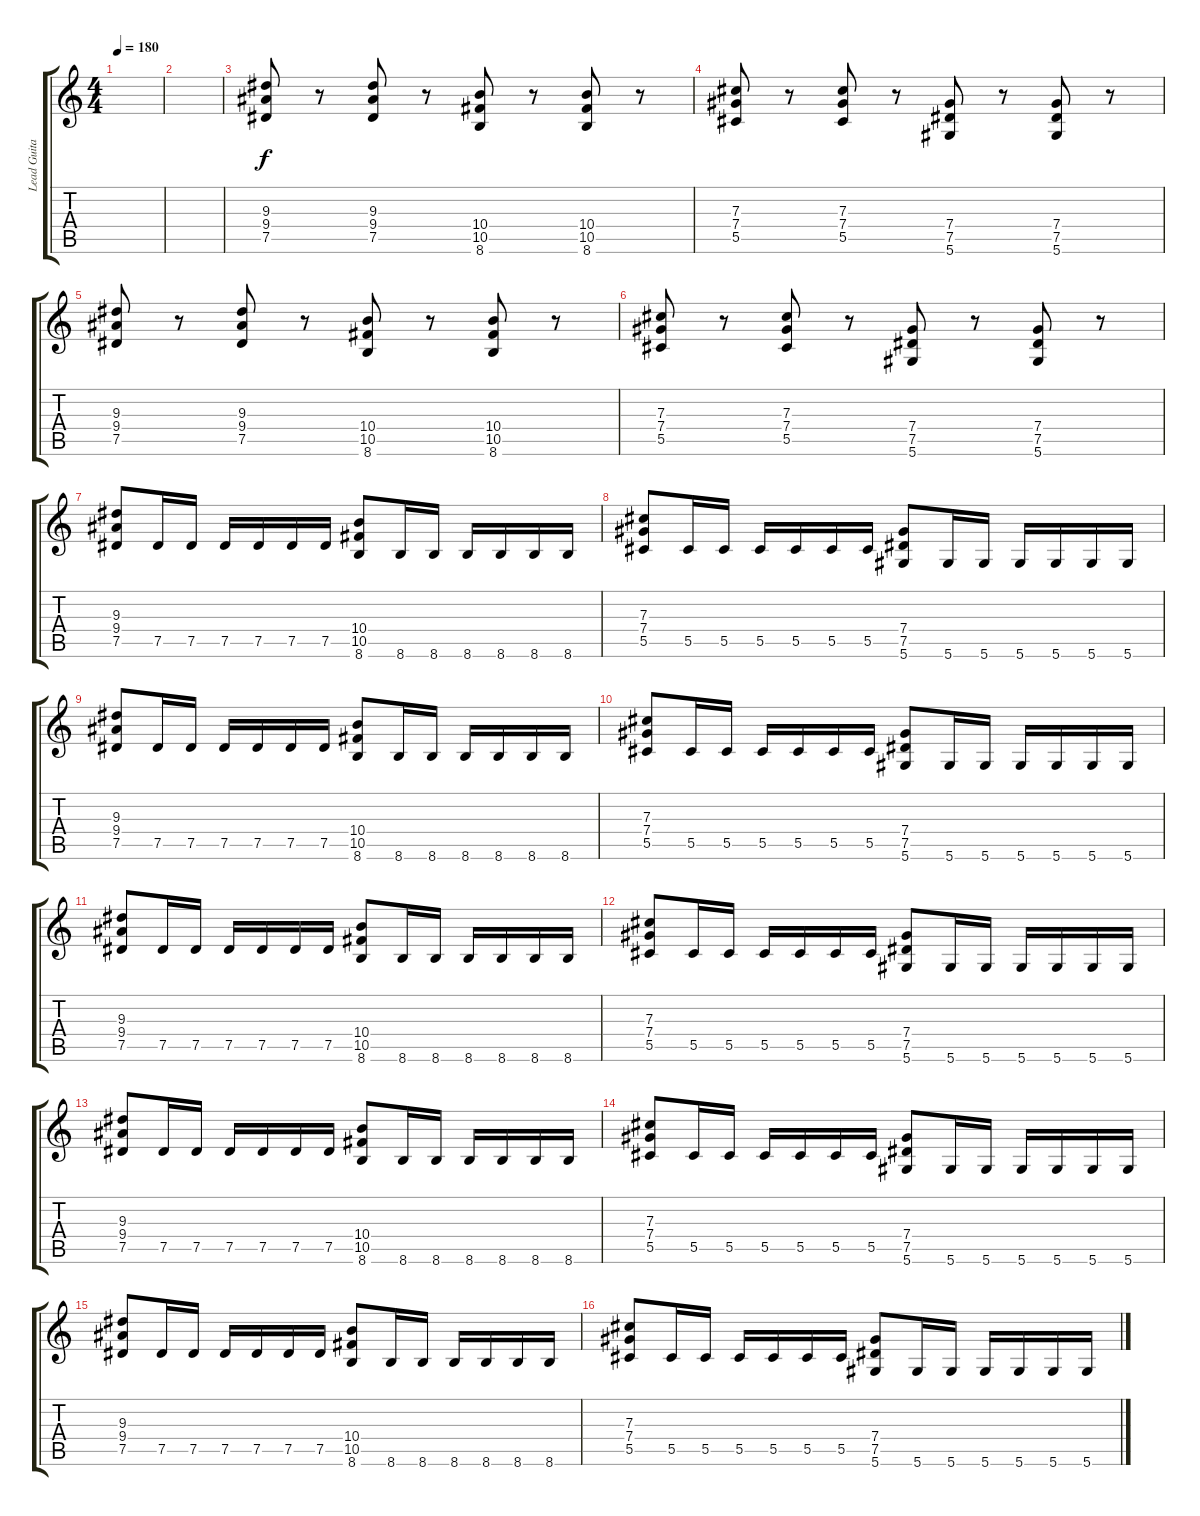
\track ("Lead Guitar" "Lead Guita") {instrument distortionguitar}
\staff {score tabs}
\tuning (Eb4 Bb3 Gb3 Db3 Ab2 Eb2) {hide}
\ts (4 4)
\tempo 180
\clef g2
\ks c
|
|
(9.3 9.4 7.5).8 r.8 (9.3 9.4 7.5).8 r.8 (10.4 10.5 8.6).8 r.8 (10.4 10.5 8.6).8 r.8 |
(7.3 7.4 5.5).8 r.8 (7.3 7.4 5.5).8 r.8 (7.4 7.5 5.6).8 r.8 (7.4 7.5 5.6).8 r.8 |
(9.3 9.4 7.5).8 r.8 (9.3 9.4 7.5).8 r.8 (10.4 10.5 8.6).8 r.8 (10.4 10.5 8.6).8 r.8 |
(7.3 7.4 5.5).8 r.8 (7.3 7.4 5.5).8 r.8 (7.4 7.5 5.6).8 r.8 (7.4 7.5 5.6).8 r.8 |
(9.3 9.4 7.5).8 7.5.16 7.5.16 7.5.16 7.5.16 7.5.16 7.5.16 (10.4 10.5 8.6).8 8.6.16 8.6.16 8.6.16 8.6.16 8.6.16 8.6.16 |
(7.3 7.4 5.5).8 5.5.16 5.5.16 5.5.16 5.5.16 5.5.16 5.5.16 (7.4 7.5 5.6).8 5.6.16 5.6.16 5.6.16 5.6.16 5.6.16 5.6.16 |
(9.3 9.4 7.5).8 7.5.16 7.5.16 7.5.16 7.5.16 7.5.16 7.5.16 (10.4 10.5 8.6).8 8.6.16 8.6.16 8.6.16 8.6.16 8.6.16 8.6.16 |
(7.3 7.4 5.5).8 5.5.16 5.5.16 5.5.16 5.5.16 5.5.16 5.5.16 (7.4 7.5 5.6).8 5.6.16 5.6.16 5.6.16 5.6.16 5.6.16 5.6.16 |
(9.3 9.4 7.5).8 7.5.16 7.5.16 7.5.16 7.5.16 7.5.16 7.5.16 (10.4 10.5 8.6).8 8.6.16 8.6.16 8.6.16 8.6.16 8.6.16 8.6.16 |
(7.3 7.4 5.5).8 5.5.16 5.5.16 5.5.16 5.5.16 5.5.16 5.5.16 (7.4 7.5 5.6).8 5.6.16 5.6.16 5.6.16 5.6.16 5.6.16 5.6.16 |
(9.3 9.4 7.5).8 7.5.16 7.5.16 7.5.16 7.5.16 7.5.16 7.5.16 (10.4 10.5 8.6).8 8.6.16 8.6.16 8.6.16 8.6.16 8.6.16 8.6.16 |
(7.3 7.4 5.5).8 5.5.16 5.5.16 5.5.16 5.5.16 5.5.16 5.5.16 (7.4 7.5 5.6).8 5.6.16 5.6.16 5.6.16 5.6.16 5.6.16 5.6.16 |
(9.3 9.4 7.5).8 7.5.16 7.5.16 7.5.16 7.5.16 7.5.16 7.5.16 (10.4 10.5 8.6).8 8.6.16 8.6.16 8.6.16 8.6.16 8.6.16 8.6.16 |
(7.3 7.4 5.5).8 5.5.16 5.5.16 5.5.16 5.5.16 5.5.16 5.5.16 (7.4 7.5 5.6).8 5.6.16 5.6.16 5.6.16 5.6.16 5.6.16 5.6.16
